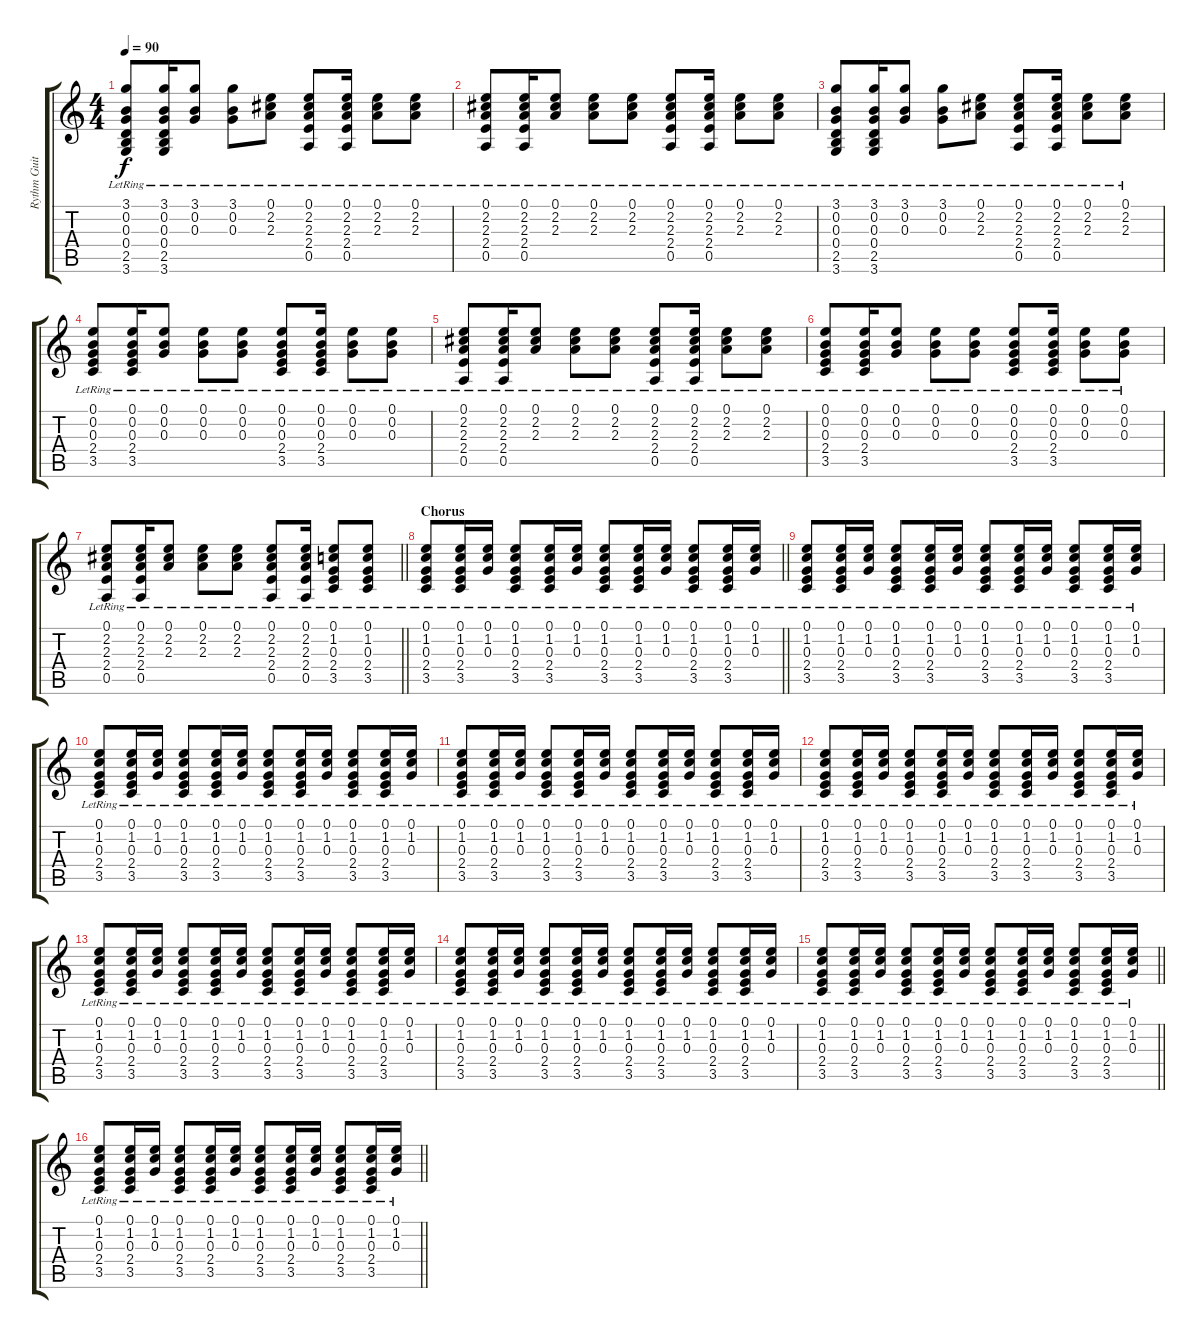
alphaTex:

\track ("Rythm Guitar" "Rythm Guit") {instrument acousticguitarsteel}
\staff {score tabs}
\tuning (E4 B3 G3 D3 A2 E2) {hide}
\ts (4 4)
\section ("" "")
\tempo 90
\clef g2
\ks c
(3.1{lr} 0.2{lr} 0.3{lr} 0.4{lr} 2.5{lr} 3.6{lr}).8{dy f} (3.1{lr} 0.2{lr} 0.3{lr} 0.4{lr} 2.5{lr} 3.6{lr}).16 (3.1{lr} 0.2{lr} 0.3{lr}).8 (3.1{lr} 0.2{lr} 0.3{lr}).8 (0.1{lr} 2.2{lr} 2.3{lr}).8 (0.1{lr} 2.2{lr} 2.3{lr} 2.4{lr} 0.5{lr}).8 (0.1{lr} 2.2{lr} 2.3{lr} 2.4{lr} 0.5{lr}).16 (0.1{lr} 2.2{lr} 2.3{lr}).8 (0.1{lr} 2.2{lr} 2.3{lr}).8 |
(0.1{lr} 2.2{lr} 2.3{lr} 2.4{lr} 0.5{lr}).8 (0.1{lr} 2.2{lr} 2.3{lr} 2.4{lr} 0.5{lr}).16 (0.1{lr} 2.2{lr} 2.3{lr}).8 (0.1{lr} 2.2{lr} 2.3{lr}).8 (0.1{lr} 2.2{lr} 2.3{lr}).8 (0.1{lr} 2.2{lr} 2.3{lr} 2.4{lr} 0.5{lr}).8 (0.1{lr} 2.2{lr} 2.3{lr} 2.4{lr} 0.5{lr}).16 (0.1{lr} 2.2{lr} 2.3{lr}).8 (0.1{lr} 2.2{lr} 2.3{lr}).8 |
(3.1{lr} 0.2{lr} 0.3{lr} 0.4{lr} 2.5{lr} 3.6{lr}).8 (3.1{lr} 0.2{lr} 0.3{lr} 0.4{lr} 2.5{lr} 3.6{lr}).16 (3.1{lr} 0.2{lr} 0.3{lr}).8 (3.1{lr} 0.2{lr} 0.3{lr}).8 (0.1{lr} 2.2{lr} 2.3{lr}).8 (0.1{lr} 2.2{lr} 2.3{lr} 2.4{lr} 0.5{lr}).8 (0.1{lr} 2.2{lr} 2.3{lr} 2.4{lr} 0.5{lr}).16 (0.1{lr} 2.2{lr} 2.3{lr}).8 (0.1{lr} 2.2{lr} 2.3{lr}).8 |
(0.1{lr} 0.2{lr} 0.3{lr} 2.4{lr} 3.5{lr}).8 (0.1{lr} 0.2{lr} 0.3{lr} 2.4{lr} 3.5{lr}).16 (0.1{lr} 0.2{lr} 0.3{lr}).8 (0.1{lr} 0.2{lr} 0.3{lr}).8 (0.1{lr} 0.2{lr} 0.3{lr}).8 (0.1{lr} 0.2{lr} 0.3{lr} 2.4{lr} 3.5{lr}).8 (0.1{lr} 0.2{lr} 0.3{lr} 2.4{lr} 3.5{lr}).16 (0.1{lr} 0.2{lr} 0.3{lr}).8 (0.1{lr} 0.2{lr} 0.3{lr}).8 |
(0.1{lr} 2.2{lr} 2.3{lr} 2.4{lr} 0.5{lr}).8 (0.1{lr} 2.2{lr} 2.3{lr} 2.4{lr} 0.5{lr}).16 (0.1{lr} 2.2{lr} 2.3{lr}).8 (0.1{lr} 2.2{lr} 2.3{lr}).8 (0.1{lr} 2.2{lr} 2.3{lr}).8 (0.1{lr} 2.2{lr} 2.3{lr} 2.4{lr} 0.5{lr}).8 (0.1{lr} 2.2{lr} 2.3{lr} 2.4{lr} 0.5{lr}).16 (0.1{lr} 2.2{lr} 2.3{lr}).8 (0.1{lr} 2.2{lr} 2.3{lr}).8 |
(0.1{lr} 0.2{lr} 0.3{lr} 2.4{lr} 3.5{lr}).8 (0.1{lr} 0.2{lr} 0.3{lr} 2.4{lr} 3.5{lr}).16 (0.1{lr} 0.2{lr} 0.3{lr}).8 (0.1{lr} 0.2{lr} 0.3{lr}).8 (0.1{lr} 0.2{lr} 0.3{lr}).8 (0.1{lr} 0.2{lr} 0.3{lr} 2.4{lr} 3.5{lr}).8 (0.1{lr} 0.2{lr} 0.3{lr} 2.4{lr} 3.5{lr}).16 (0.1{lr} 0.2{lr} 0.3{lr}).8 (0.1{lr} 0.2{lr} 0.3{lr}).8 |
\barLineRight lightlight
(0.1{lr} 2.2{lr} 2.3{lr} 2.4{lr} 0.5{lr}).8 (0.1{lr} 2.2{lr} 2.3{lr} 2.4{lr} 0.5{lr}).16 (0.1{lr} 2.2{lr} 2.3{lr}).8 (0.1{lr} 2.2{lr} 2.3{lr}).8 (0.1{lr} 2.2{lr} 2.3{lr}).8 (0.1{lr} 2.2{lr} 2.3{lr} 2.4{lr} 0.5{lr}).8 (0.1{lr} 2.2{lr} 2.3{lr} 2.4{lr} 0.5{lr}).16 (0.1{lr} 1.2{lr} 0.3{lr} 2.4{lr} 3.5{lr}).8{volume 16} (0.1{lr} 1.2{lr} 0.3{lr} 2.4{lr} 3.5{lr}).8 |
\section ("" "Chorus")
\barLineRight lightlight
(0.1{lr} 1.2{lr} 0.3{lr} 2.4{lr} 3.5{lr}).8 (0.1{lr} 1.2{lr} 0.3{lr} 2.4{lr} 3.5{lr}).16 (0.1{lr} 1.2{lr} 0.3{lr}).16 (0.1{lr} 1.2{lr} 0.3{lr} 2.4{lr} 3.5{lr}).8 (0.1{lr} 1.2{lr} 0.3{lr} 2.4{lr} 3.5{lr}).16 (0.1{lr} 1.2{lr} 0.3{lr}).16 (0.1{lr} 1.2{lr} 0.3{lr} 2.4{lr} 3.5{lr}).8 (0.1{lr} 1.2{lr} 0.3{lr} 2.4{lr} 3.5{lr}).16 (0.1{lr} 1.2{lr} 0.3{lr}).16 (0.1{lr} 1.2{lr} 0.3{lr} 2.4{lr} 3.5{lr}).8 (0.1{lr} 1.2{lr} 0.3{lr} 2.4{lr} 3.5{lr}).16 (0.1{lr} 1.2{lr} 0.3{lr}).16 |
\section ("" "")
(0.1{lr} 1.2{lr} 0.3{lr} 2.4{lr} 3.5{lr}).8 (0.1{lr} 1.2{lr} 0.3{lr} 2.4{lr} 3.5{lr}).16 (0.1{lr} 1.2{lr} 0.3{lr}).16 (0.1{lr} 1.2{lr} 0.3{lr} 2.4{lr} 3.5{lr}).8 (0.1{lr} 1.2{lr} 0.3{lr} 2.4{lr} 3.5{lr}).16 (0.1{lr} 1.2{lr} 0.3{lr}).16 (0.1{lr} 1.2{lr} 0.3{lr} 2.4{lr} 3.5{lr}).8 (0.1{lr} 1.2{lr} 0.3{lr} 2.4{lr} 3.5{lr}).16 (0.1{lr} 1.2{lr} 0.3{lr}).16 (0.1{lr} 1.2{lr} 0.3{lr} 2.4{lr} 3.5{lr}).8 (0.1{lr} 1.2{lr} 0.3{lr} 2.4{lr} 3.5{lr}).16 (0.1{lr} 1.2{lr} 0.3{lr}).16 |
(0.1{lr} 1.2{lr} 0.3{lr} 2.4{lr} 3.5{lr}).8 (0.1{lr} 1.2{lr} 0.3{lr} 2.4{lr} 3.5{lr}).16 (0.1{lr} 1.2{lr} 0.3{lr}).16 (0.1{lr} 1.2{lr} 0.3{lr} 2.4{lr} 3.5{lr}).8 (0.1{lr} 1.2{lr} 0.3{lr} 2.4{lr} 3.5{lr}).16 (0.1{lr} 1.2{lr} 0.3{lr}).16 (0.1{lr} 1.2{lr} 0.3{lr} 2.4{lr} 3.5{lr}).8 (0.1{lr} 1.2{lr} 0.3{lr} 2.4{lr} 3.5{lr}).16 (0.1{lr} 1.2{lr} 0.3{lr}).16 (0.1{lr} 1.2{lr} 0.3{lr} 2.4{lr} 3.5{lr}).8 (0.1{lr} 1.2{lr} 0.3{lr} 2.4{lr} 3.5{lr}).16 (0.1{lr} 1.2{lr} 0.3{lr}).16 |
(0.1{lr} 1.2{lr} 0.3{lr} 2.4{lr} 3.5{lr}).8 (0.1{lr} 1.2{lr} 0.3{lr} 2.4{lr} 3.5{lr}).16 (0.1{lr} 1.2{lr} 0.3{lr}).16 (0.1{lr} 1.2{lr} 0.3{lr} 2.4{lr} 3.5{lr}).8 (0.1{lr} 1.2{lr} 0.3{lr} 2.4{lr} 3.5{lr}).16 (0.1{lr} 1.2{lr} 0.3{lr}).16 (0.1{lr} 1.2{lr} 0.3{lr} 2.4{lr} 3.5{lr}).8 (0.1{lr} 1.2{lr} 0.3{lr} 2.4{lr} 3.5{lr}).16 (0.1{lr} 1.2{lr} 0.3{lr}).16 (0.1{lr} 1.2{lr} 0.3{lr} 2.4{lr} 3.5{lr}).8 (0.1{lr} 1.2{lr} 0.3{lr} 2.4{lr} 3.5{lr}).16 (0.1{lr} 1.2{lr} 0.3{lr}).16 |
(0.1{lr} 1.2{lr} 0.3{lr} 2.4{lr} 3.5{lr}).8 (0.1{lr} 1.2{lr} 0.3{lr} 2.4{lr} 3.5{lr}).16 (0.1{lr} 1.2{lr} 0.3{lr}).16 (0.1{lr} 1.2{lr} 0.3{lr} 2.4{lr} 3.5{lr}).8 (0.1{lr} 1.2{lr} 0.3{lr} 2.4{lr} 3.5{lr}).16 (0.1{lr} 1.2{lr} 0.3{lr}).16 (0.1{lr} 1.2{lr} 0.3{lr} 2.4{lr} 3.5{lr}).8 (0.1{lr} 1.2{lr} 0.3{lr} 2.4{lr} 3.5{lr}).16 (0.1{lr} 1.2{lr} 0.3{lr}).16 (0.1{lr} 1.2{lr} 0.3{lr} 2.4{lr} 3.5{lr}).8 (0.1{lr} 1.2{lr} 0.3{lr} 2.4{lr} 3.5{lr}).16 (0.1{lr} 1.2{lr} 0.3{lr}).16 |
(0.1{lr} 1.2{lr} 0.3{lr} 2.4{lr} 3.5{lr}).8 (0.1{lr} 1.2{lr} 0.3{lr} 2.4{lr} 3.5{lr}).16 (0.1{lr} 1.2{lr} 0.3{lr}).16 (0.1{lr} 1.2{lr} 0.3{lr} 2.4{lr} 3.5{lr}).8 (0.1{lr} 1.2{lr} 0.3{lr} 2.4{lr} 3.5{lr}).16 (0.1{lr} 1.2{lr} 0.3{lr}).16 (0.1{lr} 1.2{lr} 0.3{lr} 2.4{lr} 3.5{lr}).8 (0.1{lr} 1.2{lr} 0.3{lr} 2.4{lr} 3.5{lr}).16 (0.1{lr} 1.2{lr} 0.3{lr}).16 (0.1{lr} 1.2{lr} 0.3{lr} 2.4{lr} 3.5{lr}).8 (0.1{lr} 1.2{lr} 0.3{lr} 2.4{lr} 3.5{lr}).16 (0.1{lr} 1.2{lr} 0.3{lr}).16 |
(0.1{lr} 1.2{lr} 0.3{lr} 2.4{lr} 3.5{lr}).8 (0.1{lr} 1.2{lr} 0.3{lr} 2.4{lr} 3.5{lr}).16 (0.1{lr} 1.2{lr} 0.3{lr}).16 (0.1{lr} 1.2{lr} 0.3{lr} 2.4{lr} 3.5{lr}).8 (0.1{lr} 1.2{lr} 0.3{lr} 2.4{lr} 3.5{lr}).16 (0.1{lr} 1.2{lr} 0.3{lr}).16 (0.1{lr} 1.2{lr} 0.3{lr} 2.4{lr} 3.5{lr}).8 (0.1{lr} 1.2{lr} 0.3{lr} 2.4{lr} 3.5{lr}).16 (0.1{lr} 1.2{lr} 0.3{lr}).16 (0.1{lr} 1.2{lr} 0.3{lr} 2.4{lr} 3.5{lr}).8 (0.1{lr} 1.2{lr} 0.3{lr} 2.4{lr} 3.5{lr}).16 (0.1{lr} 1.2{lr} 0.3{lr}).16 |
\barLineRight lightlight
(0.1{lr} 1.2{lr} 0.3{lr} 2.4{lr} 3.5{lr}).8 (0.1{lr} 1.2{lr} 0.3{lr} 2.4{lr} 3.5{lr}).16 (0.1{lr} 1.2{lr} 0.3{lr}).16 (0.1{lr} 1.2{lr} 0.3{lr} 2.4{lr} 3.5{lr}).8 (0.1{lr} 1.2{lr} 0.3{lr} 2.4{lr} 3.5{lr}).16 (0.1{lr} 1.2{lr} 0.3{lr}).16 (0.1{lr} 1.2{lr} 0.3{lr} 2.4{lr} 3.5{lr}).8 (0.1{lr} 1.2{lr} 0.3{lr} 2.4{lr} 3.5{lr}).16 (0.1{lr} 1.2{lr} 0.3{lr}).16 (0.1{lr} 1.2{lr} 0.3{lr} 2.4{lr} 3.5{lr}).8 (0.1{lr} 1.2{lr} 0.3{lr} 2.4{lr} 3.5{lr}).16 (0.1{lr} 1.2{lr} 0.3{lr}).16 |
\barLineRight lightlight
(0.1{lr} 1.2{lr} 0.3{lr} 2.4{lr} 3.5{lr}).8 (0.1{lr} 1.2{lr} 0.3{lr} 2.4{lr} 3.5{lr}).16 (0.1{lr} 1.2{lr} 0.3{lr}).16 (0.1{lr} 1.2{lr} 0.3{lr} 2.4{lr} 3.5{lr}).8 (0.1{lr} 1.2{lr} 0.3{lr} 2.4{lr} 3.5{lr}).16 (0.1{lr} 1.2{lr} 0.3{lr}).16 (0.1{lr} 1.2{lr} 0.3{lr} 2.4{lr} 3.5{lr}).8 (0.1{lr} 1.2{lr} 0.3{lr} 2.4{lr} 3.5{lr}).16 (0.1{lr} 1.2{lr} 0.3{lr}).16 (0.1{lr} 1.2{lr} 0.3{lr} 2.4{lr} 3.5{lr}).8 (0.1{lr} 1.2{lr} 0.3{lr} 2.4{lr} 3.5{lr}).16 (0.1{lr} 1.2{lr} 0.3{lr}).16
